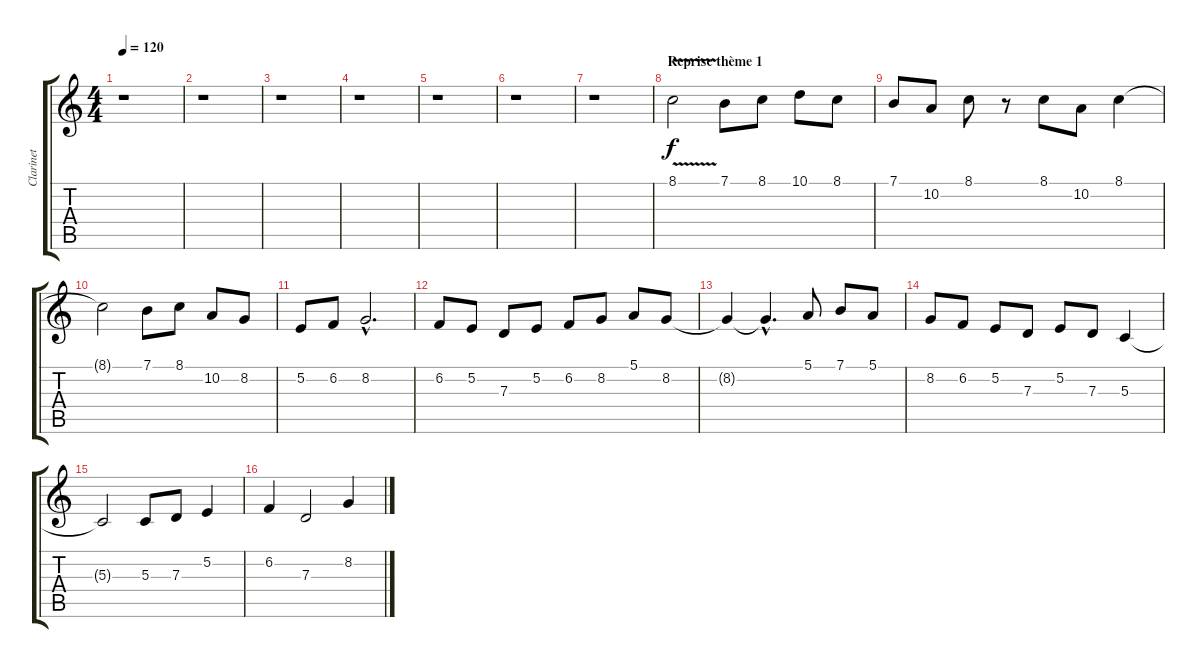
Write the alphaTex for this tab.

\track ("Clarinet" "Clarinet") {instrument clarinet}
\staff {score tabs}
\tuning (E4 B3 G3 D3 A2 E2) {hide}
\ts (4 4)
\tempo 120
\clef g2
\ks c
r.1{dy f} |
r.1 |
r.1 |
r.1 |
r.1 |
r.1 |
r.1 |
\section ("" "Reprise thème 1")
8.1{v}.2 7.1.8 8.1.8 10.1.8 8.1.8 |
7.1.8 10.2.8 8.1.8 r.8 8.1.8 10.2.8 8.1.4 |
8.1{t}.2 7.1.8 8.1.8 10.2.8 8.2.8 |
5.2.8 6.2.8 8.2{hac}.2{d} |
6.2.8 5.2.8 7.3.8 5.2.8 6.2.8 8.2.8 5.1.8 8.2.8 |
8.2{t}.4 8.2{hac t}.4{d} 5.1.8 7.1.8 5.1.8 |
8.2.8 6.2.8 5.2.8 7.3.8 5.2.8 7.3.8 5.3.4 |
5.3{t}.2 5.3.8 7.3.8 5.2.4 |
6.2.4 7.3.2 8.2.4
